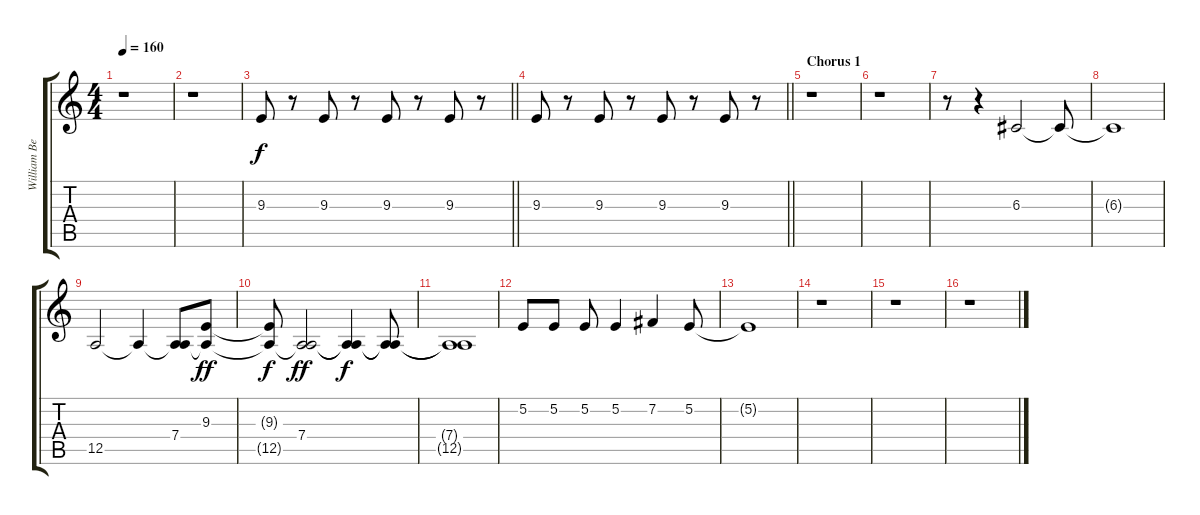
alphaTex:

\track ("William Beckett (Backing Vocals and Harm" "William Be") {instrument bassoon}
\staff {score tabs}
\tuning (E4 B3 G3 D3 A2 E2) {hide}
\ts (4 4)
\tempo 160
\clef g2
\ks c
r.1{dy f} |
r.1{volume 0} |
\barLineRight lightlight
9.3.8{volume 12} r.8 9.3.8 r.8 9.3.8 r.8 9.3.8 r.8 |
\barLineRight lightlight
9.3.8 r.8 9.3.8 r.8 9.3.8 r.8 9.3.8 r.8 |
\section ("" "Chorus 1")
r.1 |
r.1 |
r.8 r.4 6.3.2 6.3{t}.8 |
6.3{t}.1 |
12.5.2 12.5{t}.4 (7.4 12.5{t}).8 (9.3 12.5{t}).8{dy ff} |
(9.3{t} 12.5{t}).8{dy f} (7.4 12.5{t}).2{dy ff} (7.4{t} 12.5{t}).4{dy f} (7.4{t} 12.5{t}).8 |
(7.4{t} 12.5{t}).1 |
5.2.8 5.2.8 5.2.8 5.2.4 7.2.4 5.2.8 |
5.2{t}.1 |
r.1 |
r.1 |
r.1
